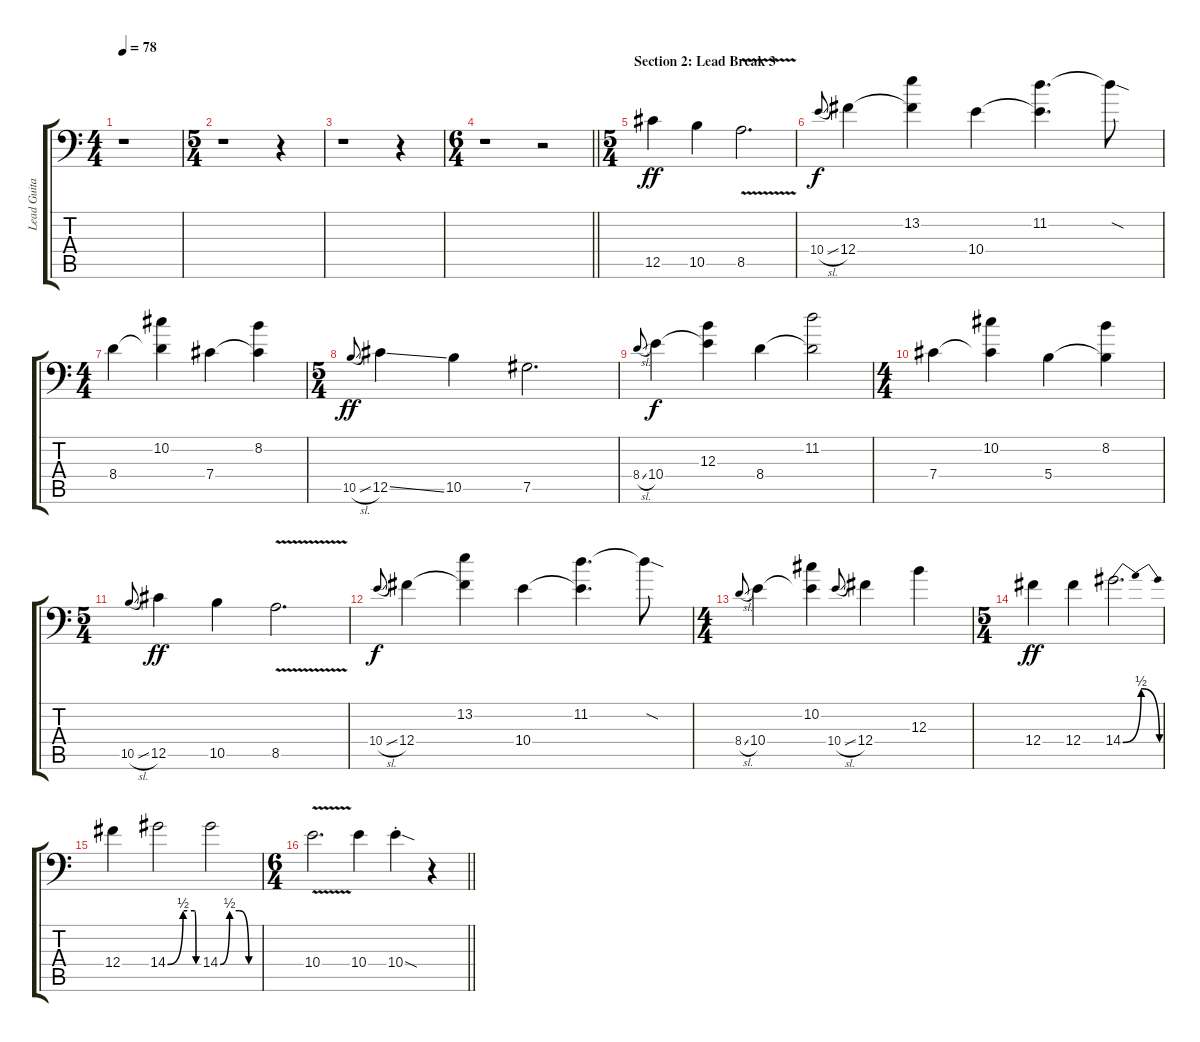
\track ("Lead Guitar 2 (Distortion)" "Lead Guita") {instrument overdrivenguitar}
\staff {score tabs}
\tuning (Ab3 Eb3 B2 Gb2 Db2 Ab1) {hide}
\ts (4 4)
\tempo 78
\clef f4
\ks c
r.1{dy ff} |
\ts (5 4)
r.1 r.4 |
r.1 r.4 |
\ts (6 4)
\barLineRight lightlight
r.1 r.2 |
\ts (5 4)
\section ("" "Section 2: Lead Break 3")
12.5.4 10.5.4 8.5{v}.2{d} |
10.4{sl}.8{gr onbeat dy f} 12.4.4 (13.2 12.4{t}).4 10.4.4 (11.2 10.4{t}).4{d} 11.2{sod t}.8 |
\ts (4 4)
8.4.4 (10.2 8.4{t}).4 7.4.4 (8.2 7.4{t}).4 |
\ts (5 4)
10.5{sl}.8{gr onbeat dy ff} 12.5{ss}.4 10.5.4 7.5.2{d} |
8.4{sl}.8{gr onbeat} 10.4.4{dy f} (12.3 10.4{t}).4 8.4.4 (11.2 8.4{t}).2 |
\ts (4 4)
7.4.4 (10.2 7.4{t}).4 5.4.4 (8.2 5.4{t}).4 |
\ts (5 4)
10.5{sl}.8{gr onbeat} 12.5.4{dy ff} 10.5.4 8.5{v}.2{d} |
10.4{sl}.8{gr onbeat dy f} 12.4.4 (13.2 12.4{t}).4 10.4.4 (11.2 10.4{t}).4{d} 11.2{sod t}.8 |
\ts (4 4)
8.4{sl}.8{gr onbeat} 10.4.4 (10.2 10.4{t}).4 10.4{sl}.8{gr onbeat} 12.4.4 12.3.4 |
\ts (5 4)
12.4.4{dy ff} 12.4.4 14.4{be (bendrelease 0 0 30 2 50 2 60 0)}.2{d} |
12.4.4 14.4{be (custom 0 0 30 2 52 2 55 0 60 0)}.2 14.4{be (custom 0 0 15 2 30 2 45 0 60 0)}.2 |
\ts (6 4)
\barLineRight lightlight
10.4{v}.2{d} 10.4.4 10.4{sod st}.4 r.4
